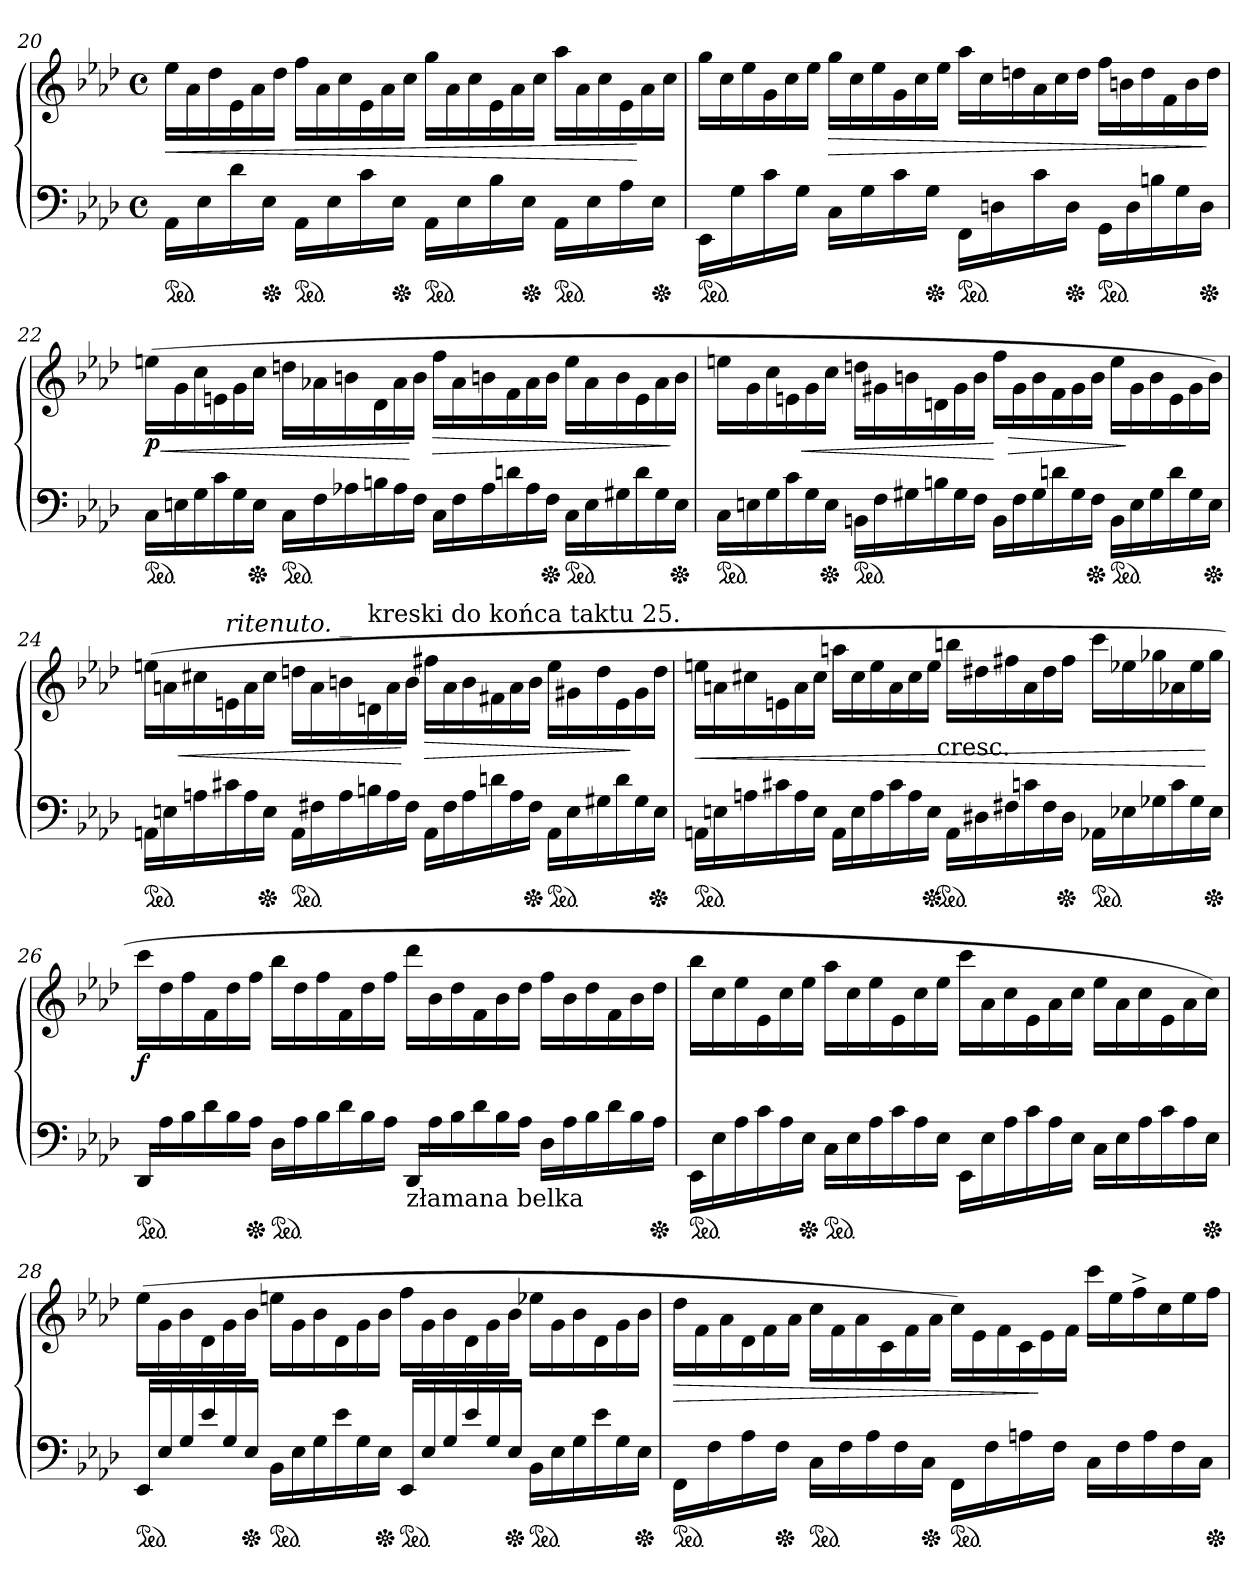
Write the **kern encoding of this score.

**kern	**kern	**dynam
*part1	*part1	*part1
*staff2	*staff1	*staff1/2
*clefF4	*clefG2	*
*k[b-e-a-d-]	*k[b-e-a-d-]	*
*M4/4	*M4/4	*
*met(c)	*met(c)	*
*	*Xtuplet	*
*ped	*	*
=20	=20	=20
16AA-\LL	24ee-\LL	<
.	24a-!	.
16E-!	.	.
.	24dd-!	.
16d-	24e-!	.
.	24a-!	.
*Xped	*	*
16E-!JJ	.	.
.	24dd-!JJ	.
*ped	*	*
16AA-!\LL	24ff\LL	.
.	24a-!	.
16E-!	.	.
.	24cc!	.
16c	24e-!	.
.	24a-!	.
*Xped	*	*
16E-!JJ	.	.
.	24cc!JJ	.
*ped	*	*
16AA-!\LL	24gg\LL	.
.	24a-!	.
16E-!	.	.
.	24cc!	.
16B-	24e-!	.
.	24a-!	.
*Xped	*	*
16E-!JJ	.	.
.	24cc!JJ	.
*ped	*	*
16AA-!\LL	24aa-\LL	.
.	24a-!	.
16E-!	.	.
.	24cc!	.
16A-	24e-!	.
.	24a-!	[
*Xped	*	*
16E-!JJ	.	.
.	24cc!JJ	.
=21	=21	=21
*ped	*	*
16EE-\LL	24gg\LL	.
.	24cc!	.
16G!	.	.
.	24ee-!	.
16c!	24g!	.
.	24cc!	.
16G!JJ	.	.
.	24ee-!JJ	.
16C!\LL	24gg\LL	>
.	24cc!	.
16G!	.	.
.	24ee-!	.
16c!	24g!	.
.	24cc!	.
*Xped	*	*
16G!JJ	.	.
.	24ee-!JJ	.
*ped	*	*
16FF\LL	24aa-\LL	.
.	24cc!	.
16Dn!	.	.
.	24ddn!	.
16c!	24a-!	.
.	24cc!	.
*Xped	*	*
16D!JJ	.	.
.	24dd!JJ	.
*Xtuplet	*	*
*ped	*	*
20GG\LL	24ff\LL	.
.	24bn!	.
20D!	.	.
.	24dd!	.
20Bn!	.	.
.	24f!	.
20G!	.	.
.	24b!	.
*Xped	*	*
20D!JJ	.	.
.	24dd!JJ	]
=22	=22	=22
*ped	*	*
24C\LL	(>24een\LL	p
24En!	24g!	<
24G!	24cc!	.
24c!	24en!	.
24G!	24g!	.
*Xped	*	*
24E!JJ	24cc!JJ	.
*ped	*	*
24C!\LL	24ddn\LL	.
24F!	24a-X!	.
24A-X!	24bn!	.
24Bn!	24d-!	.
24A-!	24a-!	.
24F!JJ	24b!JJ	[
24C!\LL	24ff\LL	>
24F!	24a-!	.
24A-!	24bn!	.
24dn!	24f!	.
24A-!	24a-!	.
*Xped	*	*
24F!JJ	24b!JJ	.
*ped	*	*
24C!\LL	24ee\LL	.
24E!	24a-!	.
24G#X!	24b!	.
24d!	24e!	.
24G#!	24a-!	.
*Xped	*	*
24E!JJ	24b!JJ	]
=23	=23	=23
*ped	*	*
24C\LL	24een\LL	.
24En!	24g!	.
24G!	24cc!	.
24c!	24en!	.
24G!	24g!	<
*Xped	*	*
24E!JJ	24cc!JJ	.
*ped	*	*
24BBn\LL	24ddn\LL	.
24F!	24g#X!	.
24G#X!	24bn!	.
24Bn!	24dn!	.
24G#!	24g#!	.
24F!JJ	24b!JJ	.
24BB!\LL	24ff\LL	[
24F!	24g#!	>
24G#!	24b!	.
24dn!	24f!	.
24G#!	24g#!	.
*Xped	*	*
24F!JJ	24b!JJ	.
*ped	*	*
24BB!\LL	24ee\LL	.
24E!	24g#!	]
24G#!	24b!	.
24d!	24e!	.
24G#!	24g#!	.
*Xped	*	*
24E!JJ	24b!JJ)	.
=24	=24	=24
*ped	*	*
24AAn\LL	(>24een\LL	.
24En!	24an!	.
24An!	24cc#X!	<
!	!LO:TX:a:i:t=ritenuto. _	!
24c#X!	24en!	.
24A!	24a!	.
*Xped	*	*
24E!JJ	24cc#!JJ	.
*ped	*	*
24AA!\LL	24ddn\LL	.
24F#X!	24a!	.
24A!	24bn!	.
!	!LO:TX:a:t=kreski do końca taktu 25.	!
24Bn!	24dn!	.
24A!	24a!	.
24F#!JJ	24b!JJ	[
24AA!\LL	24ff#X\LL	>
24F#!	24a!	.
24A!	24b!	.
24dn!	24f#X!	.
24A!	24a!	.
*Xped	*	*
24F#!JJ	24b!JJ	.
*ped	*	*
24AA!\LL	24ee\LL	.
24E!	24g#X!	.
24G#X!	24dd!	.
24d!	24e!	.
24G#!	24g#!	]
*Xped	*	*
24E!JJ	24dd!JJ	.
=25	=25	=25
*	*^	*
*ped	*	*	*
24AAn!\LL	24een\LL	3ryy	<
24En!	24an!	.	.
24An!	24cc#X!	.	.
24c#X!	24en!	.	.
24A!	24a!	.	.
24E!JJ	24cc#!JJ	.	.
24AA!\LL	24aan\LL	.	.
24E!	24cc#!	.	.
24A!	24ee!	12..ryy	.
24c#!	24a!	.	.
24A!	24cc#!	.	.
*Xped	*	*	*
24E!JJ	24ee!JJ	.	.
!	!	!LO:TX:c:t=cresc.	!
*ped	*	*	*
.	.	3ryy	.
24AA!\LL	24bbn\LL	.	.
24D#X!	24dd#X!	.	.
24F#X!	24ff#X!	.	.
24cn!	24a!	.	.
24F#!	24dd#!	.	.
*Xped	*	*	*
24D#!JJ	24ff#!JJ	.	.
*ped	*	*	*
24AA-X!\LL	24ccc\LL	.	.
24E-X!	24ee-X!	.	.
.	.	6ryy	.
24G-X!	24gg-X!	.	.
24c!	24a-X!	.	.
24G-!	24ee-!	.	.
*Xped	*	*	*
24E-!JJ	24gg-!JJ	.	[
.	.	48ryy	.
=26	=26	=26	=26
!LO:TX:b:t=złamana belka	!	!	!
*	*v	*v	*
*ped	*	*
24DD-/LL	24ccc\LL	f
24A-!\	24dd-!	.
24B-!	24ff!	.
24d-!	24f!	.
24B-!	24dd-!	.
*Xped	*	*
24A-!JJ	24ff!JJ	.
*ped	*	*
24D-\LL	24bb-\LL	.
24A-!	24dd-!	.
24B-!	24ff!	.
24d-!	24f!	.
24B-!	24dd-!	.
24A-!JJ	24ff!JJ	.
!LO:TX:b:t=złamana belka	!	!
24DD-/LL	24ddd-\LL	.
24A-!\	24b-!	.
24B-!	24dd-!	.
24d-!	24f!	.
24B-!	24b-!	.
24A-!JJ	24dd-!JJ	.
24D-!\LL	24ff\LL	.
24A-!	24b-!	.
24B-!	24dd-!	.
24d-!	24f!	.
24B-!	24b-!	.
*Xped	*	*
24A-!JJ	24dd-!JJ	.
=27	=27	=27
*ped	*	*
24EE-\LL	24bb-\LL	.
24E-!	24cc!	.
24A-!	24ee-!	.
24c!	24e-!	.
24A-!	24cc!	.
*Xped	*	*
24E-!JJ	24ee-!JJ	.
*ped	*	*
24C!\LL	24aa-\LL	.
24E-!	24cc!	.
24A-!	24ee-!	.
24c!	24e-!	.
24A-!	24cc!	.
24E-!JJ	24ee-!JJ	.
24EE-\LL	24ccc\LL	.
24E-!	24a-!	.
24A-!	24cc!	.
24c!	24e-!	.
24A-!	24a-!	.
24E-!JJ	24cc!JJ	.
24C!\LL	24ee-\LL	.
24E-!	24a-!	.
24A-!	24cc!	.
24c!	24e-!	.
24A-!	24a-!	.
*Xped	*	*
24E-!JJ	24cc!JJ)	.
=28	=28	=28
*ped	*	*
24EE-/LL	(>24ee-\LL	.
24E-!\	24g!	.
24G!	24b-!	.
24e-!	24d-!	.
24G!	24g!	.
*Xped	*	*
24E-!JJ	24b-!JJ	.
*ped	*	*
24BB-!\LL	24een\LL	.
24E-!	24g!	.
24G!	24b-!	.
24e-!	24d-!	.
24G!	24g!	.
*Xped	*	*
24E-!JJ	24b-!JJ	.
*ped	*	*
24EE-/LL	24ff\LL	.
24E-!\	24g!	.
24G!	24b-!	.
24e-!	24d-!	.
24G!	24g!	.
*Xped	*	*
24E-!JJ	24b-!JJ	.
*ped	*	*
24BB-!\LL	24ee-X\LL	.
24E-!	24g!	.
24G!	24b-!	.
24e-!	24d-!	.
24G!	24g!	.
*Xped	*	*
24E-!JJ	24b-!JJ	.
=29	=29	=29
*ped	*	*
16FF\LL	24dd-\LL	>
.	24f!	.
16F!	.	.
.	24a-!	.
16A-!	24d-!	.
.	24f!	.
*Xped	*	*
16F!JJ	.	.
.	24a-!JJ	.
*ped	*	*
20C!\LL	24cc\LL	.
.	24f!	.
20F!	.	.
.	24a-!	.
20A-!	.	.
.	24c!	.
20F!	.	.
.	24f!	.
*Xped	*	*
20C!JJ	.	.
.	24a-!JJ	.
*ped	*	*
16FF\LL	24cc\LL)	.
.	24e-!	.
16F!	.	.
.	24f!	.
16An!	24c!	.
.	24e-!	]
16F!JJ	.	.
.	24f!JJ	.
20C!\LL	24ccc\LL	.
.	24ee-!	.
20F!	.	.
.	24ff^<!	.
20A!	.	.
.	24cc!	.
20F!	.	.
.	24ee-!	.
20C!JJ	.	.
*Xped	*	*
.	24ff!JJ	.
=	=	=
*-	*-	*-
